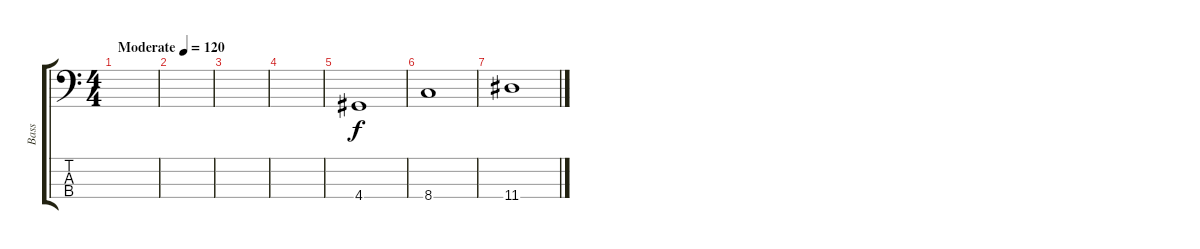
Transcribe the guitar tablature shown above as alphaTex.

\track ("Bass" "Bass") {instrument electricbassfinger}
\staff {score tabs}
\tuning (G2 D2 A1 E1) {hide}
\ts (4 4)
\tempo (120 "Moderate")
\clef f4
\ks c
|
|
|
|
4.4.1 |
8.4.1 |
11.4.1
